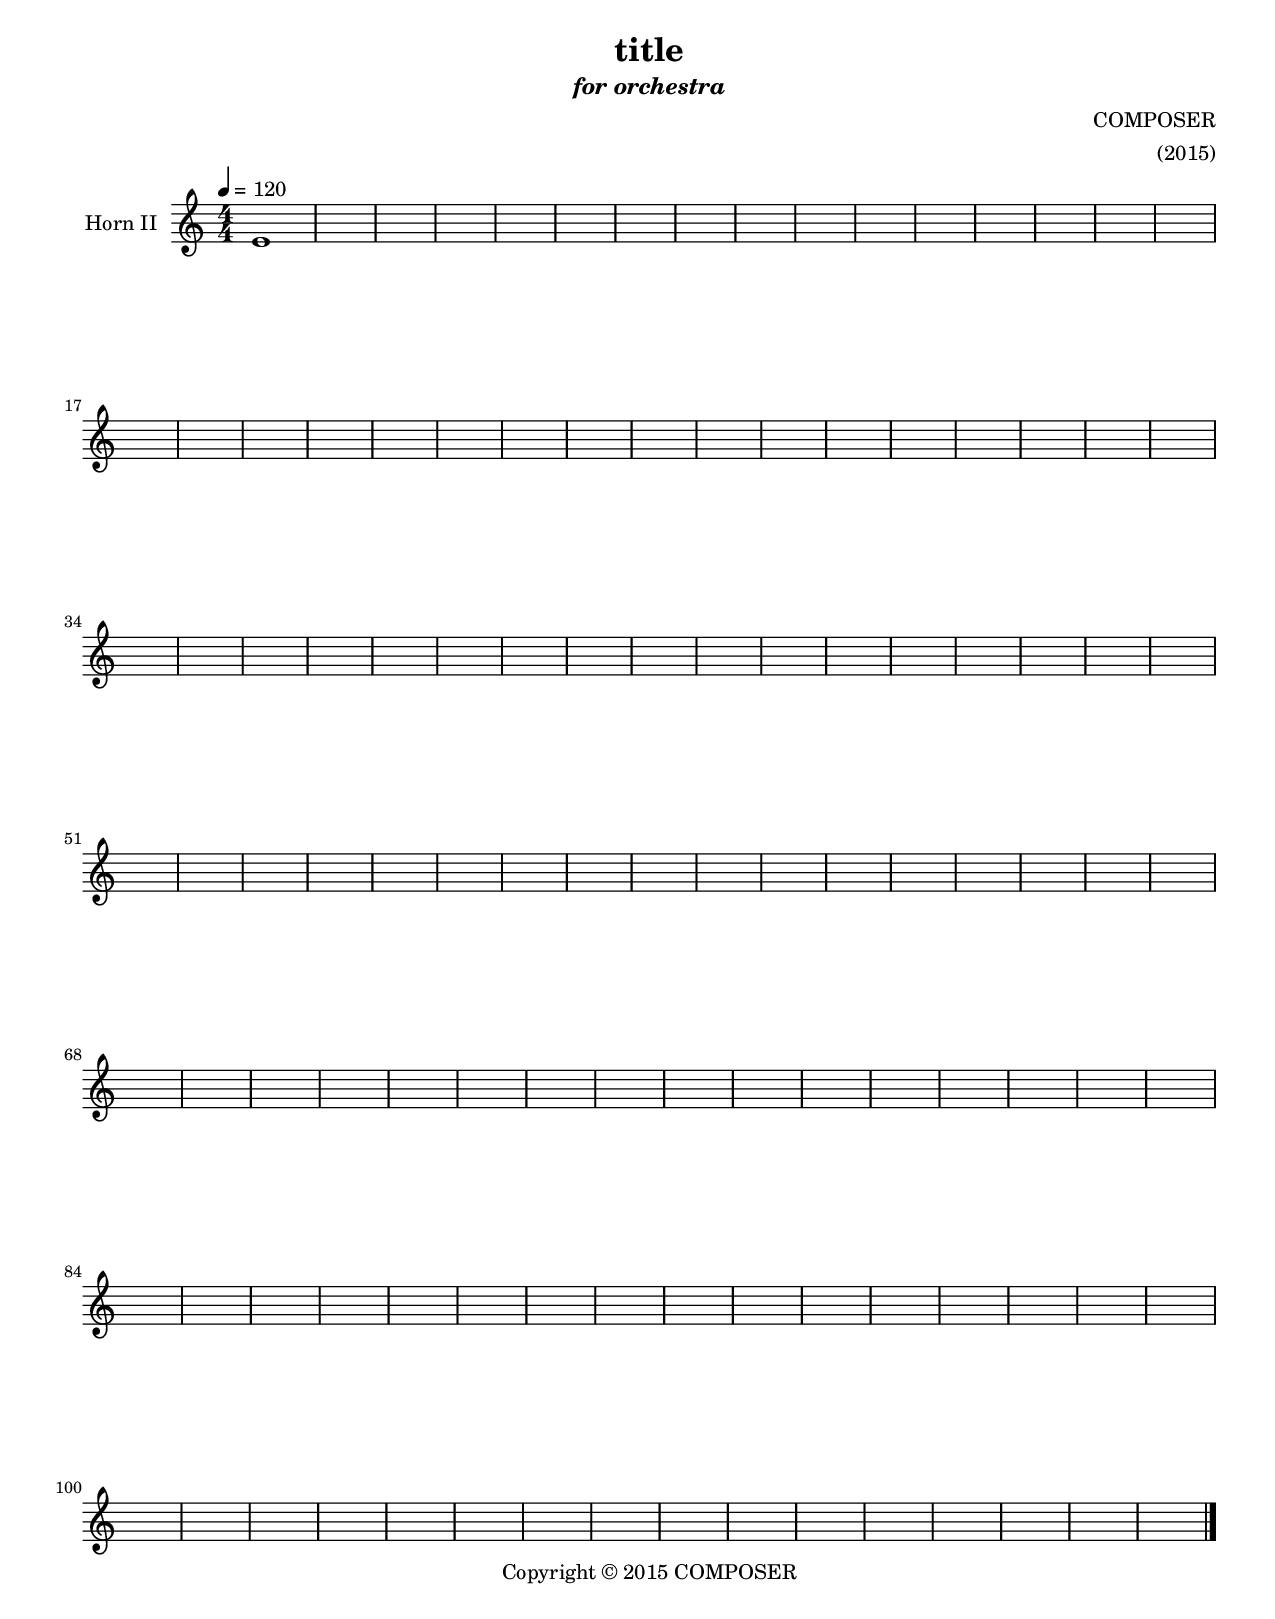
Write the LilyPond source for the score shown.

\version "2.18.2"

#(set-global-staff-size 18)
#(set-default-paper-size "letter")

\header {
  title = "title"
  subtitle = \markup { \italic "for orchestra" }
  dedication = ""
  composer = "COMPOSER"
  arranger = "(2015)"
  %piece = \markup \box {"Transposed Score"}
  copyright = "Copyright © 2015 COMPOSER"
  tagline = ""
}

\include "orchestra_metrics.ly"
\include "orchestra_notes.ly"
\include "orchestra_headings.ly"
\include "orchestra_definitions.ly"

HornTwoHeading = {
  #(set-accidental-style 'neo-modern)
  \override Staff.Accidental #'hide-tied-accidental-after-break = ##t
  \set Staff.instrumentName = \markup \concat {"Horn II" " "}
}

\score {
  <<
    %\override Score.BarNumber #'break-visibility = ##(#t #t #t)
    %\override Score.BarNumber #'break-visibility = #end-of-line-invisible
    \override Score.Stem #'stemlet-length = #0.75
    \override Score.StaffSymbol.layer = #4
    \override Score.TimeSignature.layer = #3
    \new Staff = "horn" \with {
      \override VerticalAxisGroup #'remove-empty = ##f
    }
    << \Metrics \HornTwoHeading \transpose f c' \HornTwoNotes >>
  >>
  \layout {
    \context { \RemoveEmptyStaffContext }
    \context { \Staff \override TimeSignature.style = #'numbered \accidentalStyle "neo-modern"  }
  }
  %\midi { }
}

\paper {
  %two-sided = ##t
  page-limit-inter-system-space = ##t
  ragged-bottom = ##f
  ragged-last-bottom = ##f
  page-limit-inter-system-space-factor = 1.3
  top-margin = 1\cm
  inner-margin = 2\cm
  outer-margin = 1.6\cm
  left-margin = 1.4\cm
  %system-separator-markup = \slashSeparator
  %max-systems-per-page = 1
}
